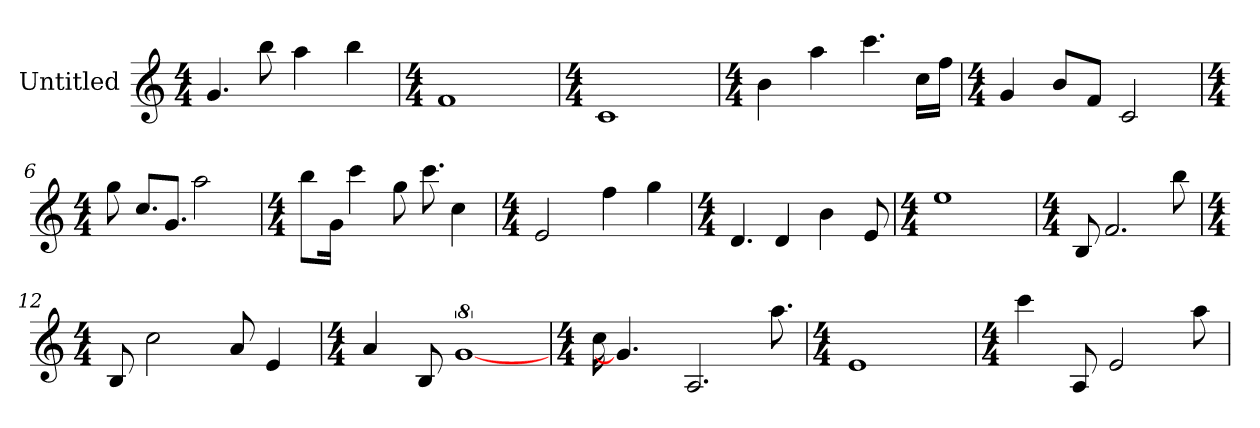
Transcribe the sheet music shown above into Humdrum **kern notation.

**kern
*part1
*staff1
*I"Untitled
*k[]
*C:
*M4/4
=1
!LO:N:vis=4.
4g
8bb
4aa
4bb
=2
*k[]
*C:
*M4/4
1f
=3
*k[]
*C:
*M4/4
1c
=4
*k[]
*C:
*M4/4
4b
4aa
!LO:N:vis=4.
4ccc
16ccLL
16ffJJ
=5
*k[]
*C:
*M4/4
4g
8bL
8fJ
2c
=6
*k[]
*C:
*M4/4
8gg
!LO:N:vis=8.
8ccL
!LO:N:vis=8.
8gJ
2aa
=7
*k[]
*C:
*M4/4
8bbL
16gJk
4ccc
8gg
!LO:N:vis=8.
8ccc
4cc
=8
*k[]
*C:
*M4/4
2e
4ff
4gg
=9
*k[]
*C:
*M4/4
!LO:N:vis=4.
4d
4d
4b
8e
=10
*k[]
*C:
*M4/4
1ee
=11
*k[]
*C:
*M4/4
8B
!LO:N:vis=2.
2f
8bb
=12
*k[]
*C:
*M4/4
8B
2cc
8a
4e
=13
*k[]
*C:
*M4/4
4a
8B
[8%5g
=14
*k[]
*C:
*M4/4
16cc
4.g]
!LO:N:vis=2.
2A
!LO:N:vis=8.
8aa
=15
*k[]
*C:
*M4/4
1e
=16
*k[]
*C:
*M4/4
4ccc
8A
2e
8aa
=
*-
